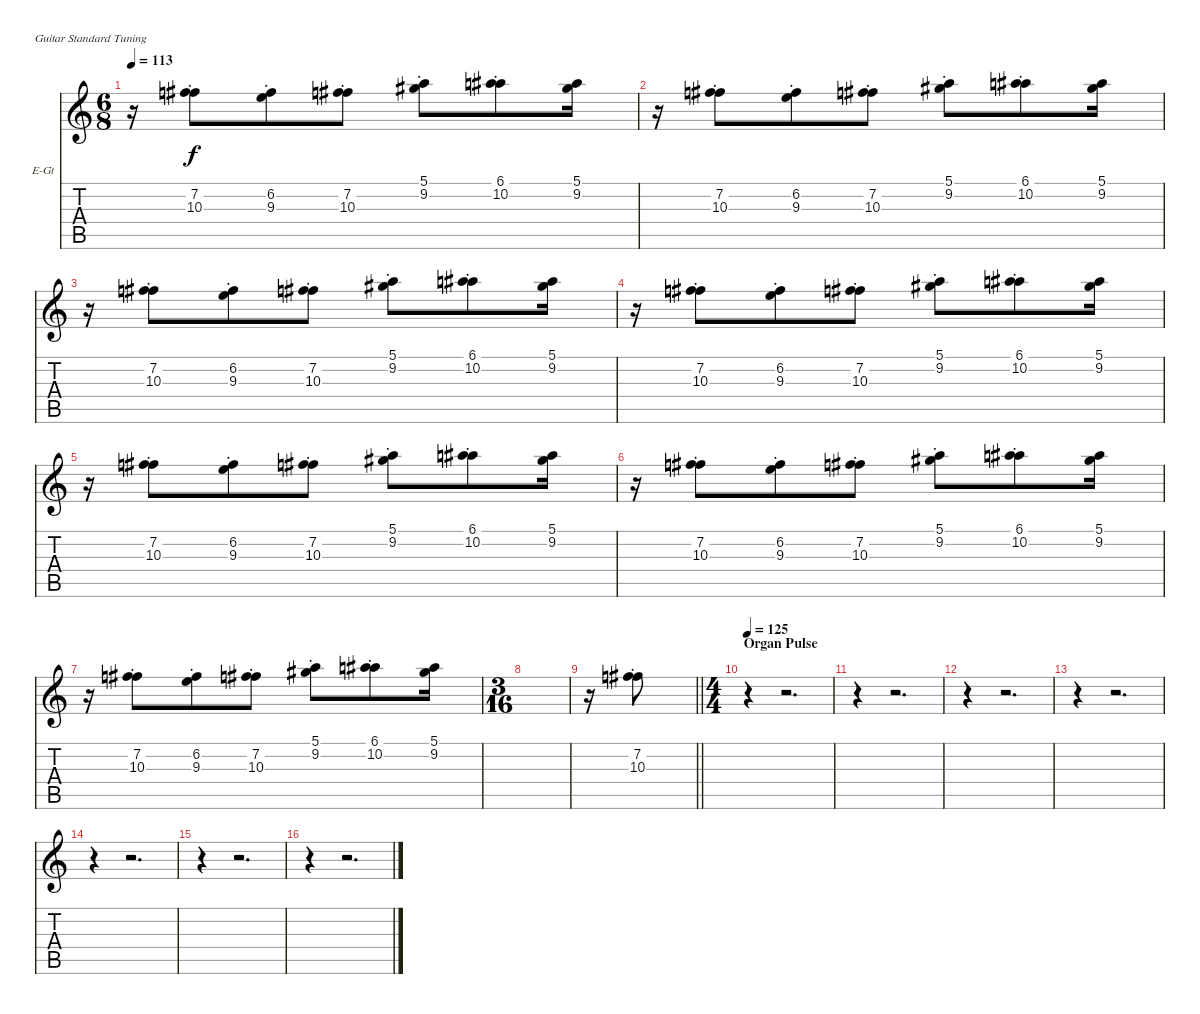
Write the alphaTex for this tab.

\bracketExtendMode nobrackets
\firstSystemTrackNameOrientation horizontal
\otherSystemsTrackNameOrientation horizontal
\track ("Effects" "E-Gt") {instrument guitarharmonics}
\staff {score tabs}
\tuning (E4 B3 G3 D3 A2 E2)
\ts (6 8)
\tempo 113
\clef g2
\ks c
r.16{dy f} (7.2{st} 10.3{st}).8 (6.2{st} 9.3{st}).8 (7.2{st} 10.3{st}).8 (5.1{st} 9.2{st}).8 (6.1{st} 10.2{st}).8 (5.1 9.2).16 |
r.16 (7.2{st} 10.3{st}).8 (6.2{st} 9.3{st}).8 (7.2{st} 10.3{st}).8 (5.1{st} 9.2{st}).8 (6.1{st} 10.2{st}).8 (5.1 9.2).16 |
r.16 (7.2{st} 10.3{st}).8 (6.2{st} 9.3{st}).8 (7.2{st} 10.3{st}).8 (5.1{st} 9.2{st}).8 (6.1{st} 10.2{st}).8 (5.1 9.2).16 |
r.16 (7.2{st} 10.3{st}).8 (6.2{st} 9.3{st}).8 (7.2{st} 10.3{st}).8 (5.1{st} 9.2{st}).8 (6.1{st} 10.2{st}).8 (5.1 9.2).16 |
r.16 (7.2{st} 10.3{st}).8 (6.2{st} 9.3{st}).8 (7.2{st} 10.3{st}).8 (5.1{st} 9.2{st}).8 (6.1{st} 10.2{st}).8 (5.1 9.2).16 |
r.16 (7.2{st} 10.3{st}).8 (6.2{st} 9.3{st}).8 (7.2{st} 10.3{st}).8 (5.1{st} 9.2{st}).8 (6.1{st} 10.2{st}).8 (5.1 9.2).16 |
r.16 (7.2{st} 10.3{st}).8 (6.2{st} 9.3{st}).8 (7.2{st} 10.3{st}).8 (5.1{st} 9.2{st}).8 (6.1{st} 10.2{st}).8 (5.1 9.2).16 |
\ts (3 16)
|
\beaming (8 1)
\barLineRight lightlight
r.16 (7.2{st} 10.3).8 |
\ts (4 4)
\beaming (8 2 2 2 2)
\section ("" "Organ Pulse")
\tempo 125
r.4 r.2{d} |
r.4 r.2{d} |
r.4 r.2{d} |
r.4 r.2{d} |
r.4 r.2{d} |
r.4 r.2{d} |
r.4 r.2{d}
